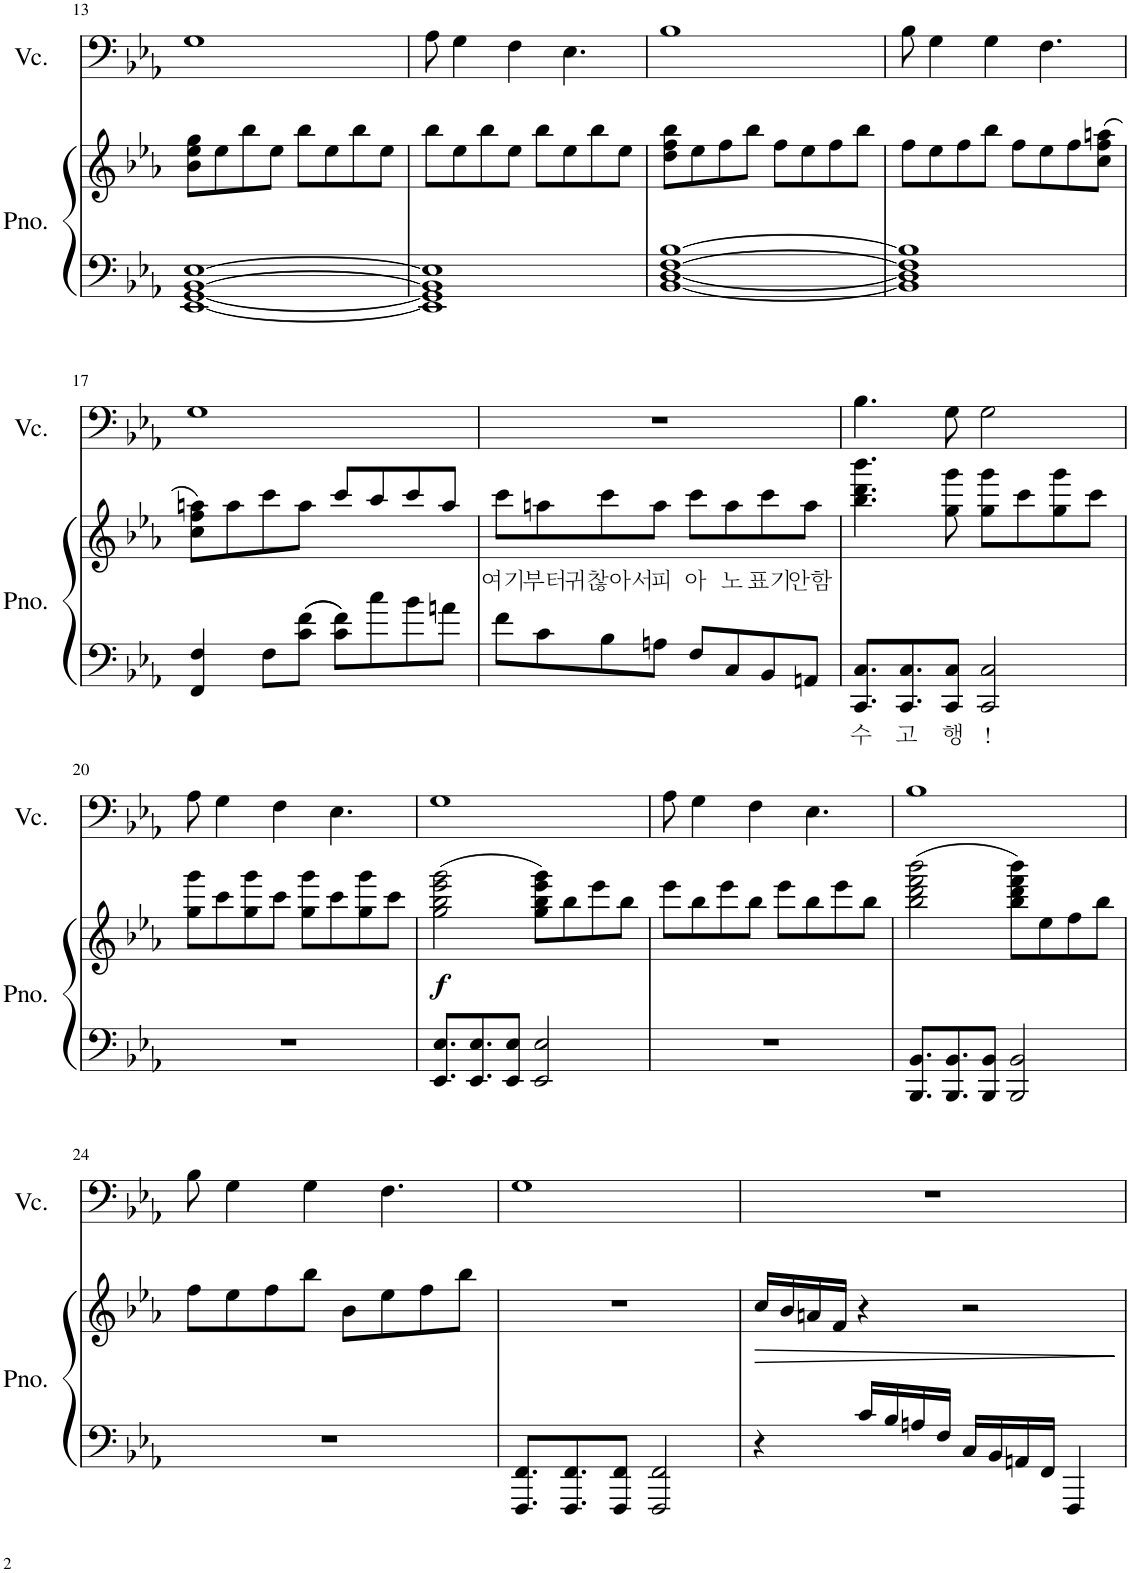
**kern	**text	**kern	**text	**dynam	**kern
*part2	*part2	*part2	*part2	*part2	*part1
*staff3	*staff3	*staff2	*staff2	*staff2/3	*staff1
*I"피아노	*	*	*	*	*I"Violoncello
*	*	*	*	*	*I'Vc.
!!LO:PB:g=z
*clefF4	*	*clefG2	*	*	*clefF4
*k[b-e-a-]	*	*k[b-e-a-]	*	*	*k[b-e-a-]
*M4/4	*	*M4/4	*	*	*M4/4
=13	=13	=13	=13	=13	=13
[1EE- [1GG [1BB- [1E-	.	8b-\ 8ee-\ 8gg\L	.	.	1G
.	.	8ee-\	.	.	.
.	.	8bb-\	.	.	.
.	.	8ee-\J	.	.	.
.	.	8bb-\L	.	.	.
.	.	8ee-\	.	.	.
.	.	8bb-\	.	.	.
.	.	8ee-\J	.	.	.
=14	=14	=14	=14	=14	=14
1EE-] 1GG] 1BB-] 1E-]	.	8bb-\L	.	.	8A-\
.	.	8ee-\	.	.	4G\
.	.	8bb-\	.	.	.
.	.	8ee-\J	.	.	4F\
.	.	8bb-\L	.	.	.
.	.	8ee-\	.	.	4.E-\
.	.	8bb-\	.	.	.
.	.	8ee-\J	.	.	.
=15	=15	=15	=15	=15	=15
[1BB- [1D [1F [1B-	.	8dd\ 8ff\ 8bb-\L	.	.	1B-
.	.	8ee-\	.	.	.
.	.	8ff\	.	.	.
.	.	8bb-\J	.	.	.
.	.	8ff\L	.	.	.
.	.	8ee-\	.	.	.
.	.	8ff\	.	.	.
.	.	8bb-\J	.	.	.
=16	=16	=16	=16	=16	=16
1BB-] 1D] 1F] 1B-]	.	8ff\L	.	.	8B-\
.	.	8ee-\	.	.	4G\
.	.	8ff\	.	.	.
.	.	8bb-\J	.	.	4G\
.	.	8ff\L	.	.	.
.	.	8ee-\	.	.	4.F\
.	.	8ff\	.	.	.
.	.	(8cc\ 8ff\ 8aan\J	.	.	.
!!LO:LB:g=z
=17	=17	=17	=17	=17	=17
4FF/ 4F/	.	8cc\ 8ff\ 8aan\L)	.	.	1G
.	.	8aa\	.	.	.
8F\L	.	8ccc\	.	.	.
8c\ 8f\J	.	8aa\J	.	.	.
8c\ 8f\L	.	8ccc/L	.	.	.
8cc\	.	8aa/	.	.	.
8b-\	.	8ccc/	.	.	.
8an\J	.	8aa/J	.	.	.
=18	=18	=18	=18	=18	=18
!	!	!	!LO:LY:b	!	!
8f\L	.	8ccc\L	여기	.	1r
!	!	!	!LO:LY:b	!	!
8c\	.	8aan\	부터	.	.
!	!	!	!LO:LY:b	!	!
8B-\	.	8ccc\	귀찮아서	.	.
!	!	!	!LO:LY:b	!	!
8An\J	.	8aa\J	피	.	.
!	!	!	!LO:LY:b	!	!
8F/L	.	8ccc\L	아	.	.
!	!	!	!LO:LY:b	!	!
8C/	.	8aa\	노	.	.
!	!	!	!LO:LY:b	!	!
8BB-/	.	8ccc\	표기	.	.
!	!	!	!LO:LY:b	!	!
8AAn/J	.	8aa\J	안함	.	.
=19	=19	=19	=19	=19	=19
!	!LO:LY:b	!	!	!	!
8.CC/ 8.C/L	수	4.bb-\ 4.ddd\ 4.bbb-\	.	.	4.B-\
!	!LO:LY:b	!	!	!	!
8.CC/ 8.C/	고	.	.	.	.
!	!LO:LY:b	!	!	!	!
8CC/ 8C/J	행	8gg\ 8ggg\	.	.	8G\
!	!LO:LY:b	!	!	!	!
2CC/ 2C/	\!	8gg\ 8ggg\L	.	.	2G\
.	.	8ccc\	.	.	.
.	.	8gg\ 8ggg\	.	.	.
.	.	8ccc\J	.	.	.
!!LO:LB:g=z
=20	=20	=20	=20	=20	=20
1r	.	8gg\ 8ggg\L	.	.	8A-\
.	.	8ccc\	.	.	4G\
.	.	8gg\ 8ggg\	.	.	.
.	.	8ccc\J	.	.	4F\
.	.	8gg\ 8ggg\L	.	.	.
.	.	8ccc\	.	.	4.E-\
.	.	8gg\ 8ggg\	.	.	.
.	.	8ccc\J	.	.	.
=21	=21	=21	=21	=21	=21
!	!	!	!	!LO:DY:b	!
8.EE-/ 8.E-/L	.	(2gg\ 2bb-\ 2eee-\ 2ggg\	.	f	1G
8.EE-/ 8.E-/	.	.	.	.	.
8EE-/ 8E-/J	.	.	.	.	.
2EE-/ 2E-/	.	8gg\ 8bb-\ 8eee-\ 8ggg\L)	.	.	.
.	.	8bb-\	.	.	.
.	.	8eee-\	.	.	.
.	.	8bb-\J	.	.	.
=22	=22	=22	=22	=22	=22
1r	.	8eee-\L	.	.	8A-\
.	.	8bb-\	.	.	4G\
.	.	8eee-\	.	.	.
.	.	8bb-\J	.	.	4F\
.	.	8eee-\L	.	.	.
.	.	8bb-\	.	.	4.E-\
.	.	8eee-\	.	.	.
.	.	8bb-\J	.	.	.
=23	=23	=23	=23	=23	=23
8.BBB-/ 8.BB-/L	.	(2bb-\ 2ddd\ 2fff\ 2bbb-\	.	.	1B-
8.BBB-/ 8.BB-/	.	.	.	.	.
8BBB-/ 8BB-/J	.	.	.	.	.
2BBB-/ 2BB-/	.	8bb-\ 8ddd\ 8fff\ 8bbb-\L)	.	.	.
.	.	8ee-\	.	.	.
.	.	8ff\	.	.	.
.	.	8bb-\J	.	.	.
!!LO:LB:g=z
=24	=24	=24	=24	=24	=24
1r	.	8ff\L	.	.	8B-\
.	.	8ee-\	.	.	4G\
.	.	8ff\	.	.	.
.	.	8bb-\J	.	.	4G\
.	.	8b-\L	.	.	.
.	.	8ee-\	.	.	4.F\
.	.	8ff\	.	.	.
.	.	8bb-\J	.	.	.
=25	=25	=25	=25	=25	=25
8.FFF/ 8.FF/L	.	1r	.	.	1G
8.FFF/ 8.FF/	.	.	.	.	.
8FFF/ 8FF/J	.	.	.	.	.
2FFF/ 2FF/	.	.	.	.	.
=26	=26	=26	=26	=26	=26
!	!	!	!	!LO:HP:b	!
4r	.	16cc/LL	.	>	1r
.	.	16b-/	.	.	.
.	.	16an/	.	.	.
.	.	16f/JJ	.	.	.
16c/LL	.	4r	.	.	.
16B-/	.	.	.	.	.
16An/	.	.	.	.	.
16F/JJ	.	.	.	.	.
16C/LL	.	2r	.	.	.
16BB-/	.	.	.	.	.
16AAn/	.	.	.	.	.
16FF/JJ	.	.	.	.	.
4FFF/	.	.	.	.	.
.	.	.	.	]	.
=	=	=	=	=	=
*-	*-	*-	*-	*-	*-
